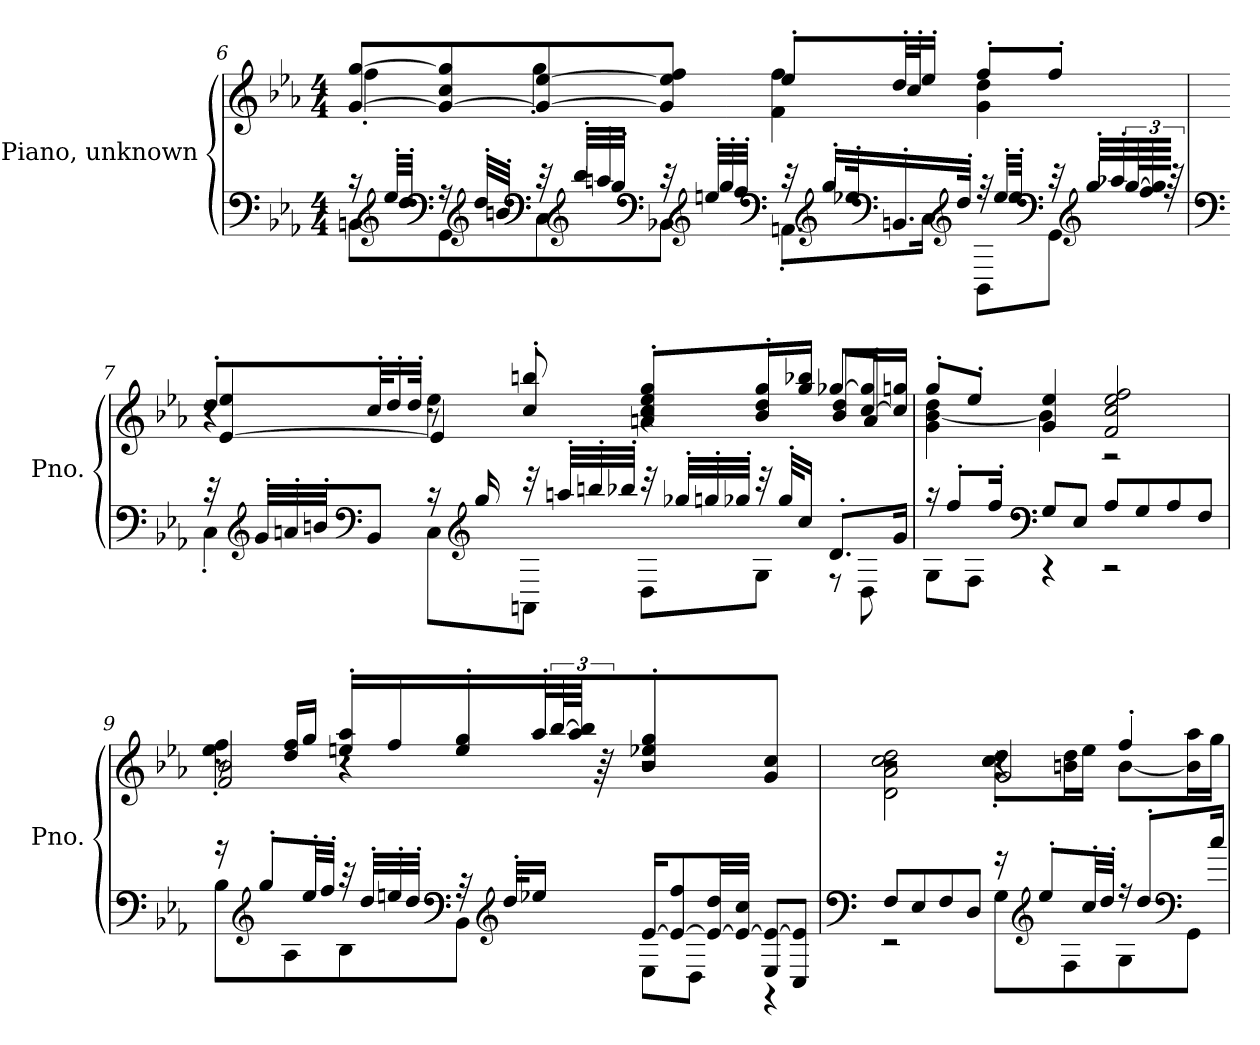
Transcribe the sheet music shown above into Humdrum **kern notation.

**kern	**kern
*part1	*part1
*staff2	*staff1
*I"Piano, unknown	*
*I'Pno.	*
!!LO:LB:g=z
*clefF4	*clefG2
*k[b-e-a-]	*k[b-e-a-]
*M4/4	*M4/4
=6	=6
*^	*^
16r	8BBn\L	[8g/ [8gg/L	4ff'\
*clefG2	*	*	*
32ee-'/LLL	.	.	.
32dd'/JJJ	.	.	.
*clefF4	*	*	*
16r	8GG\	8g/_ 8cc/ 8gg/]	.
*clefG2	*	*	*
32dd'/LLL	.	.	.
32bn'/JJJ	.	.	.
*clefF4	*	*	*
32r	8C\	8g/_ [8ee-/	4gg'\
*clefG2	*	*	*
32bb-'/LLL	.	.	.
32aan'/	.	.	.
32gg'/JJJ	.	.	.
*clefF4	*	*	*
32r	8BB-X\J	8g/] 8ee-/] 8ff/J	.
*clefG2	*	*	*
32een'/LLL	.	.	.
32gg'/	.	.	.
32ff'/JJJ	.	.	.
*clefF4	*	*	*
32r	8.AAn'\L	8ee-'/L	4f\ 4ff\
*clefG2	*	*	*
16gg'/LL	.	.	.
32ee-X'/K	.	.	.
*clefF4	*	*	*
16.BBn'/	.	32dd'/LL	.
.	.	32cc'/J	.
.	16C\Jk	16ee-'/JJ	.
*clefG2	*	*	*
32dd'/JJk	.	.	.
32r	8BB\L	8ff'/L	4g\ 4dd\
16ee-'/LL	.	.	.
32ee-'/JJk	.	.	.
*clefF4	*	*	*
32r	8GG\J	8ff'/J	.
*clefG2	*	*	*
32gg'/LLL	.	.	.
32aa-X'/	.	.	.
[96gg/L	.	.	.
96ff/ 96gg/]JJJJ	.	.	.
96r	.	.	.
*	*	*v	*v
!!LO:LB:g=z
=7	=7	=7
*clefF4	*	*
*	*	*^
*	*	*	*^
32r	4C'\	8dd'/L	4r	[4e-/ 4ee-/
*clefG2	*	*	*	*
32g'/LLL	.	.	.	.
32an'/	.	.	.	.
32bn'/JJ	.	.	.	.
*clefF4	*	*	*	*
8BB-/J	.	32cc'/KL	.	.
.	.	16dd'/	.	.
.	.	32dd'/JJk	.	.
16r	8C\L	8r	4ee-\	4e-/]
*clefG2	*	*	*	*
16gg/	.	.	.	.
32r	8AAn\J	8cc/' 8bbn/'	.	.
32aan'/LLL	.	.	.	.
32bbn'/	.	.	.	.
32bb-X'/JJJ	.	.	.	.
32r	8D\L	8an/' 8cc/' 8ee-/' 8gg/'L	2r	4r
32gg-X'/LLL	.	.	.	.
32ggn'/	.	.	.	.
32gg-X'/JJJ	.	.	.	.
32r	8G\J	16b-/' 16dd/' 16gg/'L	.	.
32gg-'/KLL	.	.	.	.
16cc/JJ	.	16gg/ 16bb-X/JJ	.	.
8.d'/L	8r	[8gg-X/L	.	8b-/ 8dd/L
.	8D\	[16cc/ 16gg-/]L	.	8a'/J
16g/Jk	.	16cc/] 16ggn/JJ	.	.
*	*	*	*v	*v
!!LO:PB:g=z
=8	=8	=8	=8
16r	8G\L	8gg'/L	4g\ [4b-\ 4dd\
8ff'/L	.	.	.
.	8F\J	8ee-'/J	.
16ff'/Jk	.	.	.
*clefF4	*	*	*
8G/L	4r	4g/ 4ee-/	4b-\]
8E-/J	.	.	.
8A-/L	2r	2f/ 2cc/ 2ee-/ 2ff/	2r
8G/	.	.	.
8A-/	.	.	.
8F/J	.	.	.
!!LO:LB:g=z
=9	=9	=9	=9
*	*	*	*^
16r	8B-\L	8r	4ee-\' 4ff\'	2f/ 2b-/
*clefG2	*	*	*	*
8gg'/L	.	.	.	.
.	8A-\	16dd/ 16ff/LL	.	.
32ee-'/LL	.	16gg/JJ	.	.
32ff'/JJJ	.	.	.	.
32r	8B-\	16een/' 16aa-/'LL	4r	.
32dd'/LLL	.	.	.	.
32een'/	.	16ff/	.	.
32dd'/JJJ	.	.	.	.
*clefF4	*	*	*	*
32r	8BB-\J	16ee/' 16gg/'	.	.
*clefG2	*	*	*	*
32dd'/KLL	.	.	.	.
16ee-X/JJ	.	32aa-'/L	.	.
.	.	[96bb-/L	.	.
.	.	96aa-/ 96bb-/]JJJJ	.	.
.	.	96r	.	.
[16e-/KL	8E-\L	4b-/' 4ee-X/' 4gg/'	2r	2r
8e-/_ 8ff/	.	.	.	.
.	8D\J	.	.	.
32e-/_ 32dd/LL	.	.	.	.
32e-/_ 32cc/JJJ	.	.	.	.
8E-/ 8e-/_L	4r	4g/ 4cc/	.	.
8C/ 8e-/]J	.	.	.	.
!!LO:LB:g=z	!!	!!
=10	=10	=10	=10	=10
*clefF4	*	*	*	*
8F/L	2r	2r	2d\ 2a-\ 2cc\ 2dd\	2r
8E-/	.	.	.	.
8F/	.	.	.	.
8D/J	.	.	.	.
16r	8G\L	4r	8cc\' 8dd\'L	2g/
*clefG2	*	*	*	*
8ee-'/L	.	.	.	.
.	8F\	.	16bn\ 16dd\L	.
32cc'/LL	.	.	16ee-\JJ	.
32dd'/JJJ	.	.	.	.
16r	8G\	4ff'/	[8b\L	.
8dd'/L	.	.	.	.
*clefF4	*	*	*	*
.	8GG\J	.	16b\] 16aa-\L	.
16cc/Jk	.	.	16gg\JJ	.
*v	*v	*	*	*
*	*v	*v	*v
=	=
*-	*-
